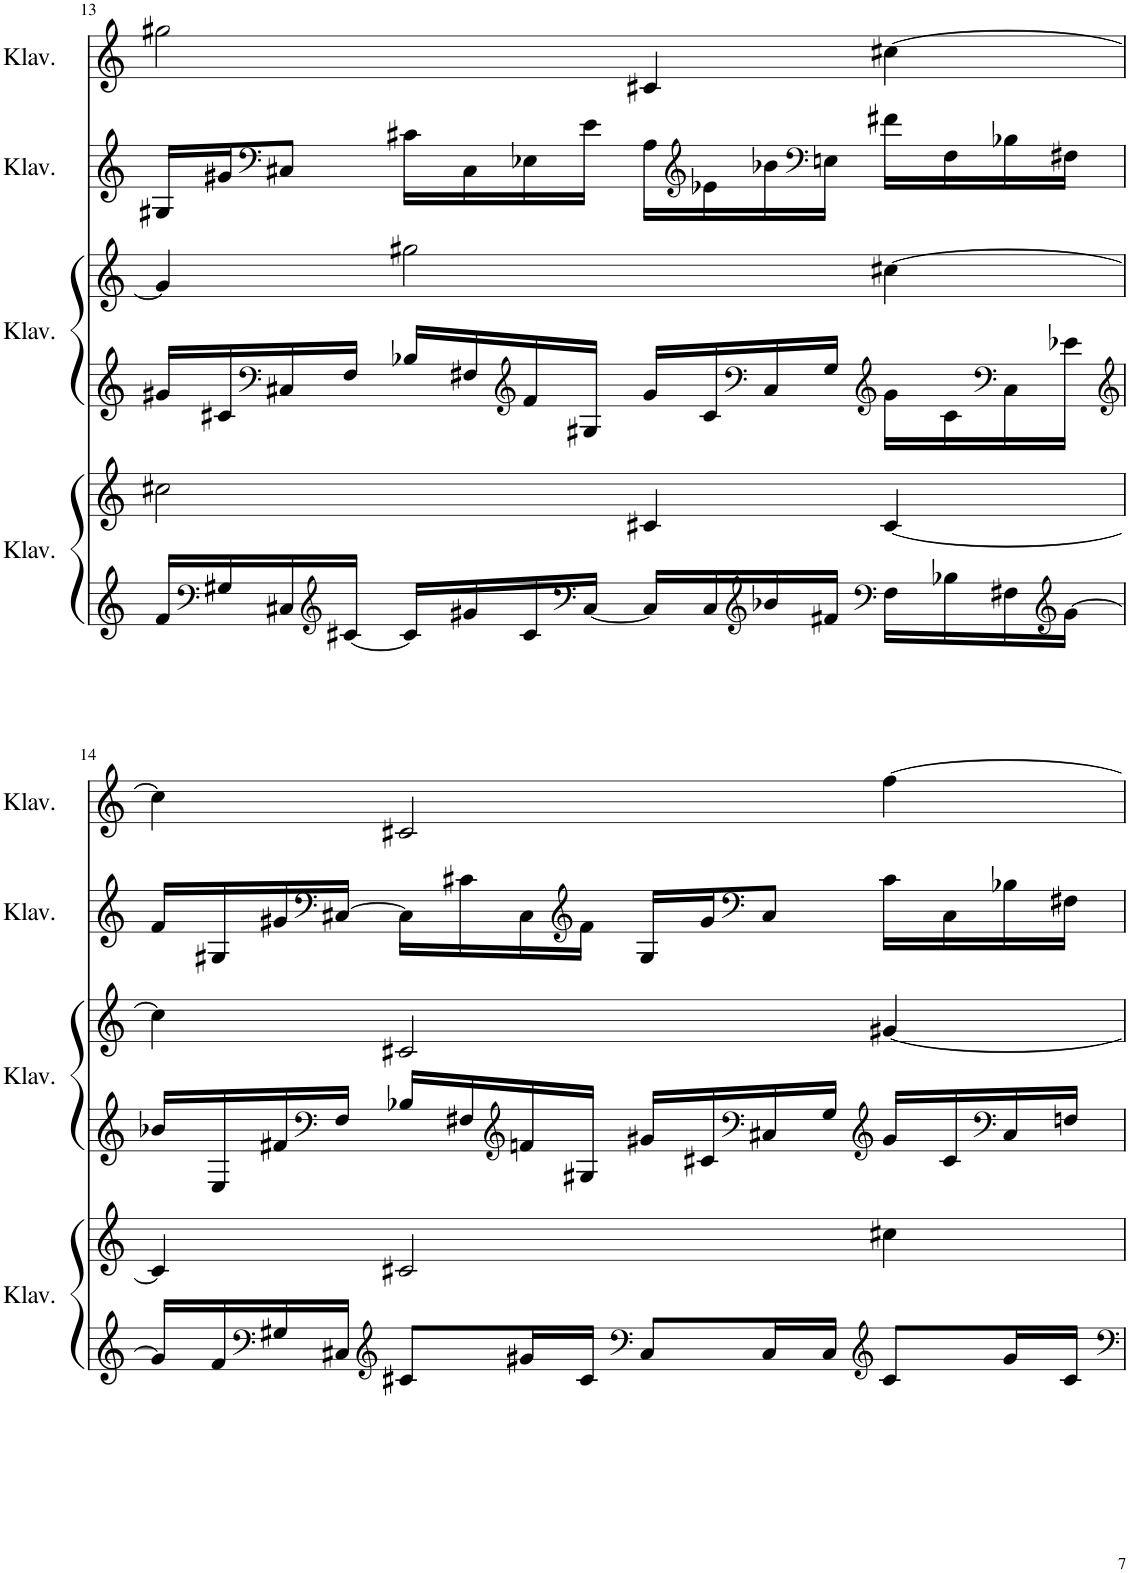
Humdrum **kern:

**kern	**kern	**kern	**kern	**kern	**kern
*part4	*part4	*part3	*part3	*part2	*part1
*staff6	*staff5	*staff4	*staff3	*staff2	*staff1
*I"Klavier	*	*I"Klavier	*	*I"Klavier	*I"Klavier
*I'Klav.	*	*I'Klav.	*	*I'Klav.	*I'Klav.
!!LO:PB:g=z
*clefG2	*clefG2	*clefG2	*clefG2	*clefG2	*clefG2
*k[]	*k[]	*k[]	*k[]	*k[]	*k[]
*M4/4	*M4/4	*M4/4	*M4/4	*M4/4	*M4/4
=13	=13	=13	=13	=13	=13
16f/LL	2cc#X\	16g#X/LL	4g#/]	16G#X/LL	2gg#X\
*clefF4	*	*	*	*	*
16G#X/	.	16c#X/	.	16g#X/J	.
*	*	*clefF4	*	*clefF4	*
16C#X/	.	16C#X/	.	8C#X/J	.
*clefG2	*	*	*	*	*
[16c#X/JJ	.	16F/JJ	.	.	.
16c#/LL]	.	16B-X/LL	2gg#X\	16c#X\LL	.
16g#X/	.	16F#X/	.	16C#\	.
*	*	*clefG2	*	*	*
16c#/	.	16f/	.	16E-X\	.
*clefF4	*	*	*	*	*
[16C#/JJ	.	16G#X/JJ	.	16e\JJ	.
16C#/LL]	4c#X/	16g#/LL	.	16A\LL	4c#X/
*	*	*	*	*clefG2	*
16C#/	.	16c#/	.	16e-X\	.
*clefG2	*	*clefF4	*	*	*
16b-X/	.	16C#/	.	16b-X\	.
*	*	*	*	*clefF4	*
16f#X/JJ	.	16G#/JJ	.	16En\JJ	.
*clefF4	*	*clefG2	*	*	*
16F\LL	[4c#/	16g#\LL	[4cc#X\	16f#X\LL	[4cc#X\
16B-X\	.	16c#\	.	16F\	.
*	*	*clefF4	*	*	*
16F#X\	.	16C#\	.	16B-X\	.
*clefG2	*	*	*	*	*
[16g#\JJ	.	16e-X\JJ	.	16F#X\JJ	.
!!LO:LB:g=z
=14	=14	=14	=14	=14	=14
*	*	*clefG2	*	*	*
16g#/LL]	4c#/]	16b-X/LL	4cc#\]	16f/LL	4cc#\]
16f/	.	16E/	.	16G#X/	.
*clefF4	*	*	*	*	*
16G#X/	.	16f#X/	.	16g#X/	.
*	*	*clefF4	*	*clefF4	*
16C#X/JJ	.	16F/JJ	.	[16C#X/JJ	.
*clefG2	*	*	*	*	*
8c#X/L	2c#X/	16B-X/LL	2c#X/	16C#\LL]	2c#X/
.	.	16F#X/	.	16c#X\	.
*	*	*clefG2	*	*	*
16g#X/L	.	16fn/	.	16C#\	.
*	*	*	*	*clefG2	*
16c#/JJ	.	16G#X/JJ	.	16f\JJ	.
*clefF4	*	*	*	*	*
8C#/L	.	16g#X/LL	.	16G#/LL	.
.	.	16c#X/	.	16g#/J	.
*	*	*clefF4	*	*clefF4	*
16C#/L	.	16C#X/	.	8C#/J	.
16C#/JJ	.	16G#/JJ	.	.	.
*clefG2	*	*clefG2	*	*	*
8c#/L	4cc#X\	16g#/LL	[4g#X/	16c#\LL	[4ff\
.	.	16c#/	.	16C#\	.
*	*	*clefF4	*	*	*
16g#/L	.	16C#/	.	16B-X\	.
16c#/JJ	.	16Fn/JJ	.	16F#X\JJ	.
=	=	=	=	=	=
*-	*-	*-	*-	*-	*-
